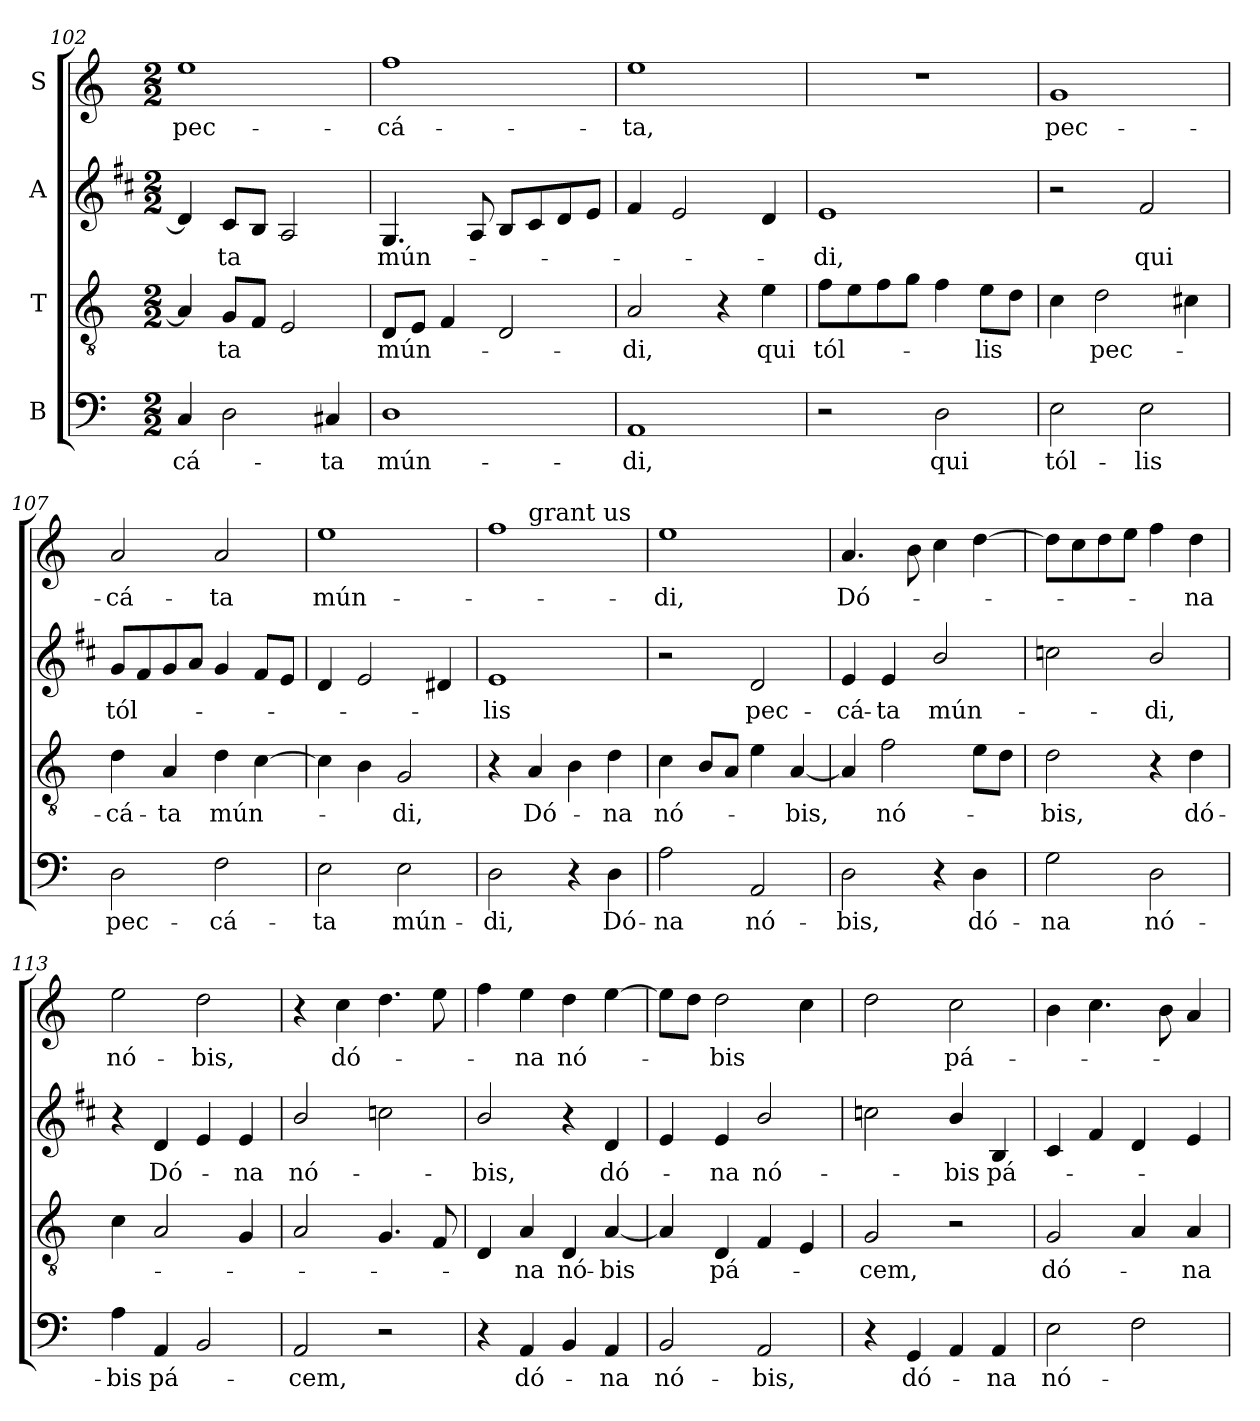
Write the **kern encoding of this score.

**kern	**text	**kern	**text	**kern	**text	**kern	**text
*part4	*part4	*part3	*part3	*part2	*part2	*part1	*part1
*staff4	*staff4	*staff3	*staff3	*staff2	*staff2	*staff1	*staff1
*I"B	*	*I"T	*	*I"A	*	*I"S	*
*clefF4	*	*clefGv2	*	*clefG2	*	*clefG2	*
*	*	*	*	*ITrd1c2	*	*	*
*k[]	*	*k[]	*	*k[]	*	*k[]	*
*C:	*	*C:	*	*C:	*	*C:	*
*M2/2	*	*M2/2	*	*M2/2	*	*M2/2	*
=102	=102	=102	=102	=102	=102	=102	=102
!	!LO:LY:b	!	!	!	!	!	!LO:LY:b
4C/	-cá-	4A/]	.	4c/]	.	1ee	pec-
!	!	!	!LO:LY:b	!	!LO:LY:b	!	!
2D\	.	8G/L	-ta	8B/L	-ta	.	.
.	.	8F/J	.	8A/J	.	.	.
.	.	2E/	.	2G/	.	.	.
!	!LO:LY:b	!	!	!	!	!	!
4C#/	-ta	.	.	.	.	.	.
=103	=103	=103	=103	=103	=103	=103	=103
!	!LO:LY:b	!	!LO:LY:b	!	!LO:LY:b	!	!LO:LY:b
1D	mún-	8D/L	mún-	4.F/	mún-	1ff	-cá-
.	.	8E/J	.	.	.	.	.
.	.	4F/	.	.	.	.	.
.	.	.	.	8G/	.	.	.
.	.	2D/	.	8A/L	.	.	.
.	.	.	.	8B/	.	.	.
.	.	.	.	8c/	.	.	.
.	.	.	.	8d/J	.	.	.
!!LO:PB:g=z
=104	=104	=104	=104	=104	=104	=104	=104
!	!LO:LY:b	!	!LO:LY:b	!	!	!	!LO:LY:b
1AA	-di,	2A/	-di,	4e/	.	1ee	-ta,
.	.	.	.	2d/	.	.	.
.	.	4r	.	.	.	.	.
!	!	!	!LO:LY:b	!	!	!	!
.	.	4e\	qui	4c/	.	.	.
=105	=105	=105	=105	=105	=105	=105	=105
!	!	!	!LO:LY:b	!	!LO:LY:b	!	!
2r	.	8f\L	tól-	1d	-di,	1r	.
.	.	8e\	.	.	.	.	.
.	.	8f\	.	.	.	.	.
.	.	8g\J	.	.	.	.	.
!	!LO:LY:b	!	!	!	!	!	!
2D\	qui	4f\	.	.	.	.	.
!	!	!	!LO:LY:b	!	!	!	!
.	.	8e\L	-lis	.	.	.	.
.	.	8d\J	.	.	.	.	.
=106	=106	=106	=106	=106	=106	=106	=106
!	!LO:LY:b	!	!	!	!	!	!LO:LY:b
2E\	tól-	4c\	.	2r	.	1g	pec-
!	!	!	!LO:LY:b	!	!	!	!
.	.	2d\	pec-	.	.	.	.
!	!LO:LY:b	!	!	!	!LO:LY:b	!	!
2E\	-lis	.	.	2e/	qui	.	.
.	.	4c#\	.	.	.	.	.
=107	=107	=107	=107	=107	=107	=107	=107
!	!LO:LY:b	!	!LO:LY:b	!	!LO:LY:b	!	!LO:LY:b
2D\	pec-	4d\	-cá-	8f/L	tól-	2a/	-cá-
.	.	.	.	8e/	.	.	.
!	!	!	!LO:LY:b	!	!	!	!
.	.	4A/	-ta	8f/	.	.	.
.	.	.	.	8g/J	.	.	.
!	!LO:LY:b	!	!LO:LY:b	!	!	!	!LO:LY:b
2F\	-cá-	4d\	mún-	4f/	.	2a/	-ta
.	.	[4c\	.	8e/L	.	.	.
.	.	.	.	8d/J	.	.	.
=108	=108	=108	=108	=108	=108	=108	=108
!	!LO:LY:b	!	!	!	!	!	!LO:LY:b
2E\	-ta	4c\]	.	4c/	.	1ee	mún-
.	.	4B\	.	2d/	.	.	.
!	!LO:LY:b	!	!LO:LY:b	!	!	!	!
2E\	mún-	2G/	-di,	.	.	.	.
.	.	.	.	4c#/	.	.	.
=109	=109	=109	=109	=109	=109	=109	=109
!	!LO:LY:b	!	!	!	!LO:LY:b	!	!
*	*	*	*	*	*	*^	*
2D\	-di,	4r	.	1d	-lis	1ff	4ryy	.
!	!	!	!	!	!	!	!LO:TX:a:t=grant us	!
!	!	!	!LO:LY:b	!	!	!	!	!
.	.	4A/	Dó-	.	.	.	2.ryy	.
4r	.	4B\	.	.	.	.	.	.
!	!LO:LY:b	!	!LO:LY:b	!	!	!	!	!
4D\	Dó-	4d\	-na	.	.	.	.	.
!!LO:LB:g=z
=110	=110	=110	=110	=110	=110	=110	=110	=110
!	!	!	!	!	!	!LO:TX:a:t=peace.	!	!
!	!LO:LY:b	!	!LO:LY:b	!	!	!	!	!LO:LY:b
*	*	*	*	*	*	*v	*v	*
2A\	-na	4c\	nó-	2r	.	1ee	-di,
.	.	8B/L	.	.	.	.	.
.	.	8A/J	.	.	.	.	.
!	!LO:LY:b	!	!	!	!LO:LY:b	!	!
2AA/	nó-	4e\	.	2c/	pec-	.	.
!	!	!	!LO:LY:b	!	!	!	!
.	.	[4A/	-bis,	.	.	.	.
=111	=111	=111	=111	=111	=111	=111	=111
!	!LO:LY:b	!	!	!	!LO:LY:b	!	!LO:LY:b
2D\	-bis,	4A/]	.	4d/	-cá-	4.a/	Dó-
!	!	!	!LO:LY:b	!	!LO:LY:b	!	!
.	.	2f\	nó-	4d/	-ta	.	.
.	.	.	.	.	.	8b\	.
!	!	!	!	!	!LO:LY:b	!	!
4r	.	.	.	2a/	mún-	4cc\	.
!	!LO:LY:b	!	!	!	!	!	!
4D\	dó-	8e\L	.	.	.	[4dd\	.
.	.	8d\J	.	.	.	.	.
=112	=112	=112	=112	=112	=112	=112	=112
!	!LO:LY:b	!	!LO:LY:b	!	!	!	!
2G\	-na	2d\	-bis,	2b-X\	.	8dd\L]	.
.	.	.	.	.	.	8cc\	.
.	.	.	.	.	.	8dd\	.
.	.	.	.	.	.	8ee\J	.
!	!LO:LY:b	!	!	!	!LO:LY:b	!	!
2D\	nó-	4r	.	2a/	-di,	4ff\	.
!	!	!	!LO:LY:b	!	!	!	!LO:LY:b
.	.	4d\	dó-	.	.	4dd\	-na
=113	=113	=113	=113	=113	=113	=113	=113
!	!LO:LY:b	!	!	!	!	!	!LO:LY:b
4A\	-bis	4c\	.	4r	.	2ee\	nó-
!	!LO:LY:b	!	!	!	!LO:LY:b	!	!
4AA/	pá-	2A/	.	4c/	Dó-	.	.
!	!	!	!	!	!	!	!LO:LY:b
2BB/	.	.	.	4d/	.	2dd\	-bis,
!	!	!	!	!	!LO:LY:b	!	!
.	.	4G/	.	4d/	-na	.	.
=114	=114	=114	=114	=114	=114	=114	=114
!	!LO:LY:b	!	!	!	!LO:LY:b	!	!
2AA/	-cem,	2A/	.	2a/	nó-	4r	.
!	!	!	!	!	!	!	!LO:LY:b
.	.	.	.	.	.	4cc\	dó-
2r	.	4.G/	.	2b-X\	.	4.dd\	.
.	.	8F/	.	.	.	8ee\	.
=115	=115	=115	=115	=115	=115	=115	=115
!	!	!	!	!	!LO:LY:b	!	!
4r	.	4D/	.	2a/	-bis,	4ff\	.
!	!LO:LY:b	!	!LO:LY:b	!	!	!	!LO:LY:b
4AA/	dó-	4A/	-na	.	.	4ee\	-na
!	!	!	!LO:LY:b	!	!	!	!LO:LY:b
4BB/	.	4D/	nó-	4r	.	4dd\	nó-
!	!LO:LY:b	!	!LO:LY:b	!	!LO:LY:b	!	!
4AA/	-na	[4A/	-bis	4c/	dó-	[4ee\	.
!!LO:PB:g=z
=116	=116	=116	=116	=116	=116	=116	=116
!	!LO:LY:b	!	!	!	!	!	!
2BB/	nó-	4A/]	.	4d/	.	8ee\L]	.
.	.	.	.	.	.	8dd\J	.
!	!	!	!LO:LY:b	!	!LO:LY:b	!	!LO:LY:b
.	.	4D/	pá-	4d/	-na	2dd\	-bis
!	!LO:LY:b	!	!	!	!LO:LY:b	!	!
2AA/	-bis,	4F/	.	2a/	nó-	.	.
.	.	4E/	.	.	.	4cc\	.
=117	=117	=117	=117	=117	=117	=117	=117
!	!	!	!LO:LY:b	!	!	!	!
4r	.	2G/	-cem,	2b-X\	.	2dd\	.
!	!LO:LY:b	!	!	!	!	!	!
4GG/	dó-	.	.	.	.	.	.
!	!	!	!	!	!LO:LY:b	!	!LO:LY:b
4AA/	.	2r	.	4a/	-bis	2cc\	pá-
!	!LO:LY:b	!	!	!	!LO:LY:b	!	!
4AA/	-na	.	.	4A/	pá-	.	.
=118	=118	=118	=118	=118	=118	=118	=118
!	!LO:LY:b	!	!LO:LY:b	!	!	!	!
2E\	nó-	2G/	dó-	4B/	.	4b\	.
.	.	.	.	4e/	.	4.cc\	.
2F\	.	4A/	.	4c/	.	.	.
.	.	.	.	.	.	8b\	.
!	!	!	!LO:LY:b	!	!	!	!
.	.	4A/	-na	4d/	.	4a/	.
=	=	=	=	=	=	=	=
*-	*-	*-	*-	*-	*-	*-	*-
